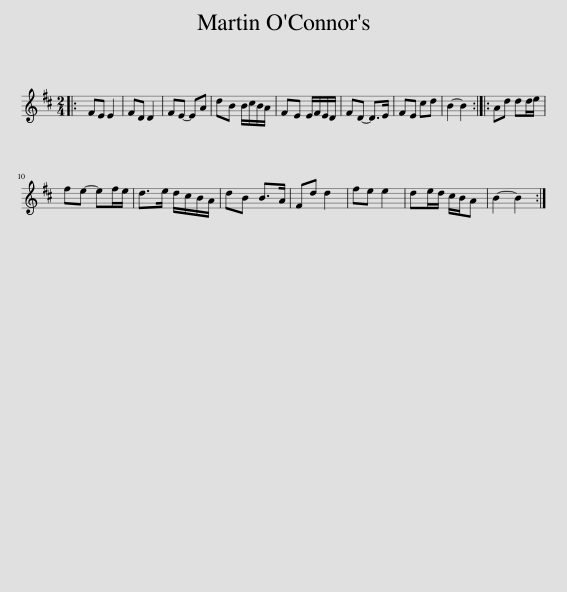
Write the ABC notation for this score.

X:1
L:1/8
M:2/4
I:linebreak $
K:D
V:1 treble
V:1
|: FE E2 | FD D2 | FE- EA | dB B/c/B/A/ | FE E/F/E/D/ | %5
 FD- D>E | FE cd | B2- B2 :: Ad dd/e/ |$ fe- ef/e/ | %10
 d>e d/c/B/A/ | dB B>A | Fd d2 | fe e2 | de/d/ c/B/A | %15
 B2- B2 :| %16
